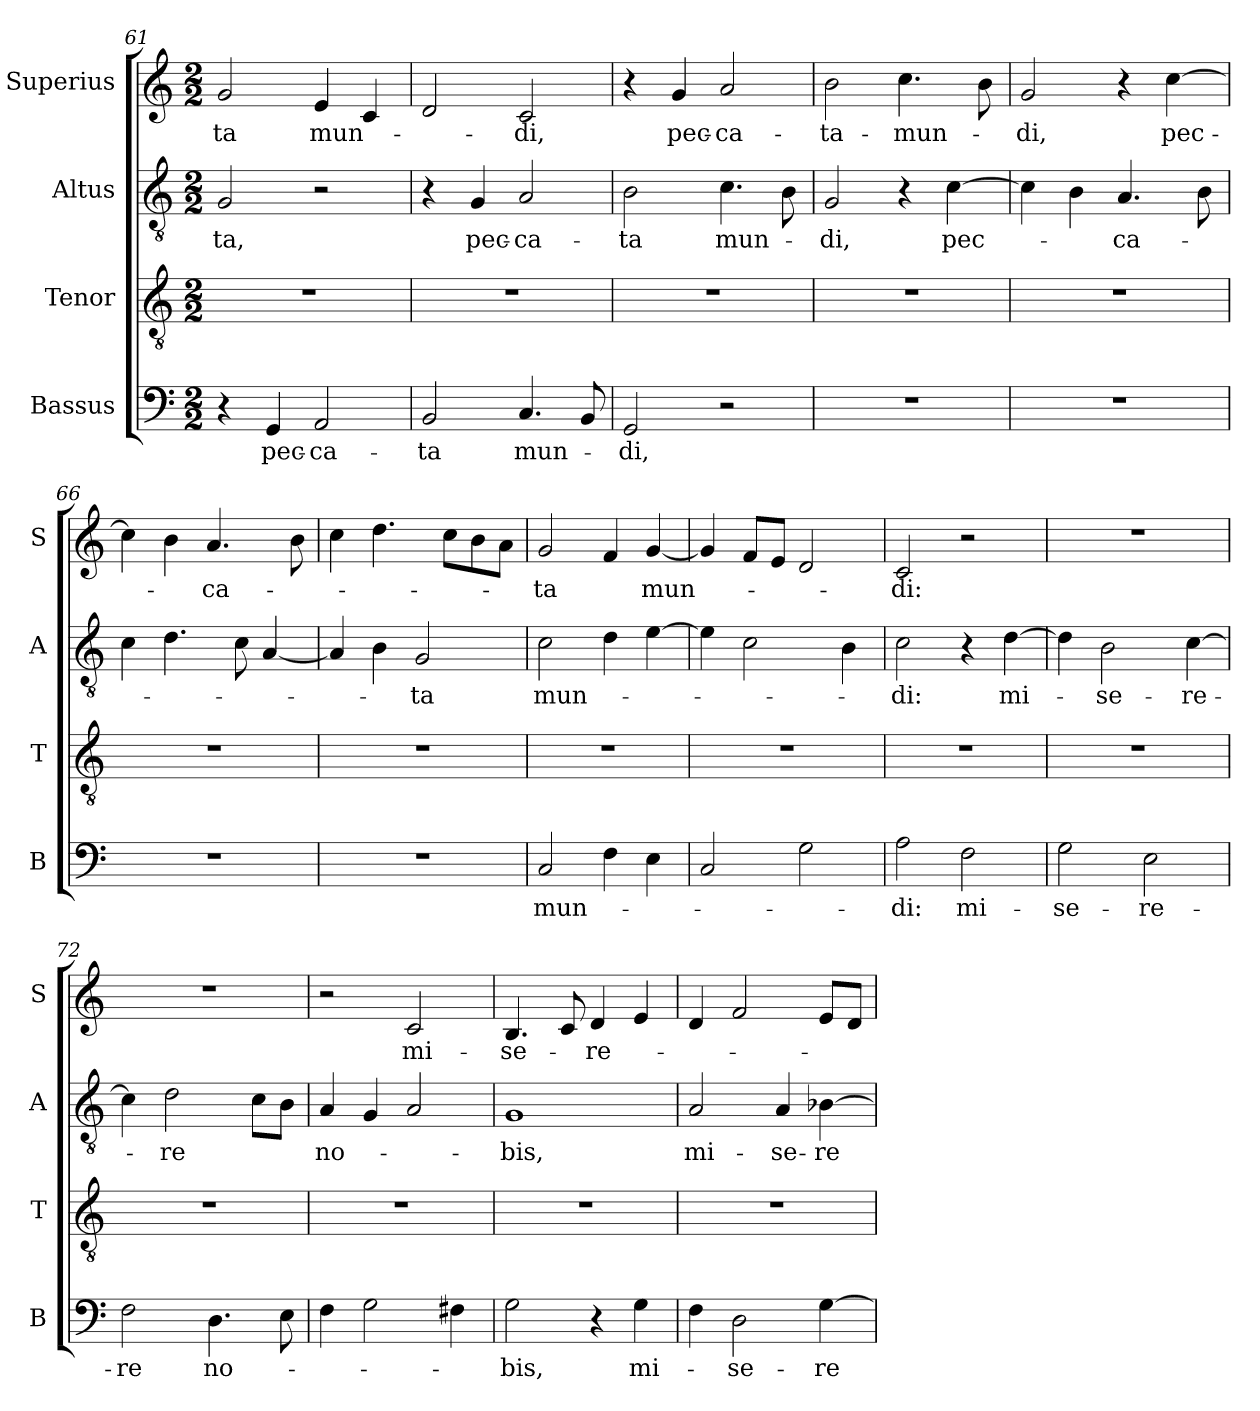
**kern	**text	**kern	**kern	**text	**kern	**text
*part4	*part4	*part3	*part2	*part2	*part1	*part1
*staff4	*staff4	*staff3	*staff2	*staff2	*staff1	*staff1
*I"Bassus	*	*I"Tenor	*I"Altus	*	*I"Superius	*
*I'B	*	*I'T	*I'A	*	*I'S	*
*clefF4	*	*clefGv2	*clefGv2	*	*clefG2	*
*k[]	*	*k[]	*k[]	*	*k[]	*
*M2/2	*	*M2/2	*M2/2	*	*M2/2	*
=61	=61	=61	=61	=61	=61	=61
!	!	!	!	!LO:LY:i	!	!
4r	.	1r	2G	-ta,	2g	-ta
!	!LO:LY:i	!	!	!	!	!
4GG	pec-	.	.	.	.	.
!	!LO:LY:i	!	!	!	!	!LO:LY:i
2AA	-ca-	.	2r	.	4e	mun-
.	.	.	.	.	4c	.
=62	=62	=62	=62	=62	=62	=62
!	!LO:LY:i	!	!	!	!	!
2BB	-ta	1r	4r	.	2d	.
!	!	!	!	!LO:LY:i	!	!
.	.	.	4G	pec-	.	.
!	!LO:LY:i	!	!	!LO:LY:i	!	!LO:LY:i
4.C	mun-	.	2A	-ca-	2c	-di,
8BB	.	.	.	.	.	.
=63	=63	=63	=63	=63	=63	=63
!	!LO:LY:i	!	!	!LO:LY:i	!	!
2GG	-di,	1r	2B	-ta	4r	.
!	!	!	!	!	!	!LO:LY:i
.	.	.	.	.	4g	pec-
!	!	!	!	!LO:LY:i	!	!LO:LY:i
2r	.	.	4.c	mun-	2a	-ca-
.	.	.	8B	.	.	.
=64	=64	=64	=64	=64	=64	=64
!	!	!	!	!LO:LY:i	!	!LO:LY:i
1r	.	1r	2G	-di,	2b	-ta-
!	!	!	!	!	!	!LO:LY:i
.	.	.	4r	.	4.cc	-mun-
!	!	!	!	!LO:LY:i	!	!
.	.	.	[4c	pec-	.	.
.	.	.	.	.	8b	.
=65	=65	=65	=65	=65	=65	=65
!	!	!	!	!	!	!LO:LY:i
1r	.	1r	4c]	.	2g	-di,
.	.	.	4B	.	.	.
!	!	!	!	!LO:LY:i	!	!
.	.	.	4.A	-ca-	4r	.
!	!	!	!	!	!	!LO:LY:i
.	.	.	.	.	[4cc	pec-
.	.	.	8B	.	.	.
=66	=66	=66	=66	=66	=66	=66
1r	.	1r	4c	.	4cc]	.
.	.	.	4.d	.	4b	.
!	!	!	!	!	!	!LO:LY:i
.	.	.	.	.	4.a	-ca-
.	.	.	8c	.	.	.
.	.	.	[4A	.	.	.
.	.	.	.	.	8b	.
=67	=67	=67	=67	=67	=67	=67
1r	.	1r	4A]	.	4cc	.
.	.	.	4B	.	4.dd	.
!	!	!	!	!LO:LY:i	!	!
.	.	.	2G	-ta	.	.
.	.	.	.	.	8ccL	.
.	.	.	.	.	8b	.
.	.	.	.	.	8aJ	.
=68	=68	=68	=68	=68	=68	=68
!	!LO:LY:i	!	!	!	!	!LO:LY:i
2C	mun-	1r	2c	mun-	2g	-ta
4F	.	.	4d	.	4f	.
4E	.	.	[4e	.	[4g	mun-
=69	=69	=69	=69	=69	=69	=69
2C	.	1r	4e]	.	4g]	.
.	.	.	2c	.	8fL	.
.	.	.	.	.	8eJ	.
2G	.	.	.	.	2d	.
.	.	.	4B	.	.	.
=70	=70	=70	=70	=70	=70	=70
!	!LO:LY:i	!	!	!	!	!
2A	-di:	1r	2c	-di:	2c	-di:
!	!LO:LY:i	!	!	!	!	!
2F	mi-	.	4r	.	2r	.
!	!	!	!	!LO:LY:i	!	!
.	.	.	[4d	mi-	.	.
=71	=71	=71	=71	=71	=71	=71
!	!LO:LY:i	!	!	!	!	!
2G	-se-	1r	4d]	.	1r	.
!	!	!	!	!LO:LY:i	!	!
.	.	.	2B	-se-	.	.
!	!LO:LY:i	!	!	!	!	!
2E	-re-	.	.	.	.	.
!	!	!	!	!LO:LY:i	!	!
.	.	.	[4c	-re-	.	.
=72	=72	=72	=72	=72	=72	=72
!	!LO:LY:i	!	!	!	!	!
2F	-re	1r	4c]	.	1r	.
!	!	!	!	!LO:LY:i	!	!
.	.	.	2d	-re	.	.
!	!LO:LY:i	!	!	!	!	!
4.D	no-	.	.	.	.	.
.	.	.	8cL	.	.	.
8E	.	.	8BJ	.	.	.
=73	=73	=73	=73	=73	=73	=73
!	!	!	!	!LO:LY:i	!	!
4F	.	1r	4A	no-	2r	.
2G	.	.	4G	.	.	.
.	.	.	2A	.	2c	mi-
4F#X	.	.	.	.	.	.
=74	=74	=74	=74	=74	=74	=74
!	!LO:LY:i	!	!	!LO:LY:i	!	!
2G	-bis,	1r	1G	-bis,	4.B	-se-
.	.	.	.	.	8c	.
4r	.	.	.	.	4d	-re-
!	!LO:LY:i	!	!	!	!	!
4G	mi-	.	.	.	4e	.
=75	=75	=75	=75	=75	=75	=75
!	!	!	!	!LO:LY:i	!	!
4F	.	1r	2A	mi-	4d	.
!	!LO:LY:i	!	!	!	!	!
2D	-se-	.	.	.	2f	.
!	!	!	!	!LO:LY:i	!	!
.	.	.	4A	-se-	.	.
!	!LO:LY:i	!	!	!LO:LY:i	!	!
[4G	-re-	.	[4B-X	-re-	8eL	.
.	.	.	.	.	8dJ	.
=	=	=	=	=	=	=
*-	*-	*-	*-	*-	*-	*-
